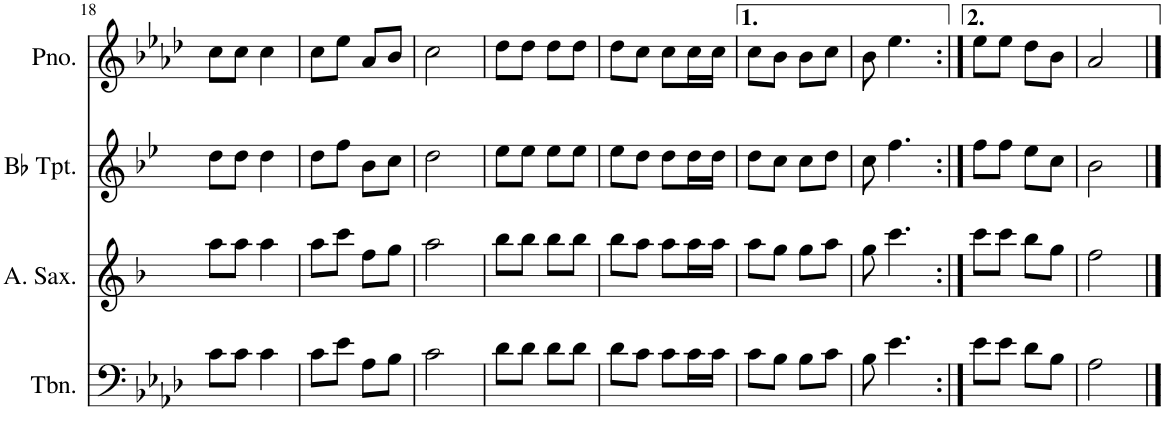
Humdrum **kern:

**kern	**kern	**kern	**kern
*part4	*part3	*part2	*part1
*staff4	*staff3	*staff2	*staff1
*I"Trombone	*I"Alto Saxophone	*I"Bb Trumpet	*I"Piano
*I'Tbn.	*I'A. Sax.	*I'Bb Tpt.	*I'Pno.
!!LO:PB:g=z
*clefF4	*clefG2	*clefG2	*clefG2
*	*Trd5c9	*Trd1c2	*
*k[b-e-a-d-]	*k[b-]	*k[b-e-]	*k[b-e-a-d-]
*M2/4	*M2/4	*M2/4	*M2/4
=18	=18	=18	=18
8c\L	8aa\L	8dd\L	8cc\L
8c\J	8aa\J	8dd\J	8cc\J
4c\	4aa\	4dd\	4cc\
=19	=19	=19	=19
8c\L	8aa\L	8dd\L	8cc\L
8e-\J	8ccc\J	8ff\J	8ee-\J
8A-\L	8ff\L	8b-\L	8a-/L
8B-\J	8gg\J	8cc\J	8b-/J
=20	=20	=20	=20
2c\	2aa\	2dd\	2cc\
=21	=21	=21	=21
8d-\L	8bb-\L	8ee-\L	8dd-\L
8d-\J	8bb-\J	8ee-\J	8dd-\J
8d-\L	8bb-\L	8ee-\L	8dd-\L
8d-\J	8bb-\J	8ee-\J	8dd-\J
=22	=22	=22	=22
8d-\L	8bb-\L	8ee-\L	8dd-\L
8c\J	8aa\J	8dd\J	8cc\J
8c\L	8aa\L	8dd\L	8cc\L
16c\L	16aa\L	16dd\L	16cc\L
16c\JJ	16aa\JJ	16dd\JJ	16cc\JJ
=23	=23	=23	=23
8c\L	8aa\L	8dd\L	8cc\L
8B-\J	8gg\J	8cc\J	8b-\J
8B-\L	8gg\L	8cc\L	8b-\L
8c\J	8aa\J	8dd\J	8cc\J
=24	=24	=24	=24
8B-\	8gg\	8cc\	8b-\
4.e-\	4.ccc\	4.ff\	4.ee-\
=25:|!	=25:|!	=25:|!	=25:|!
8e-\L	8ccc\L	8ff\L	8ee-\L
8e-\J	8ccc\J	8ff\J	8ee-\J
8d-\L	8bb-\L	8ee-\L	8dd-\L
8B-\J	8gg\J	8cc\J	8b-\J
=26	=26	=26	=26
2A-\	2ff\	2b-\	2a-/
==	==	==	==
*-	*-	*-	*-
